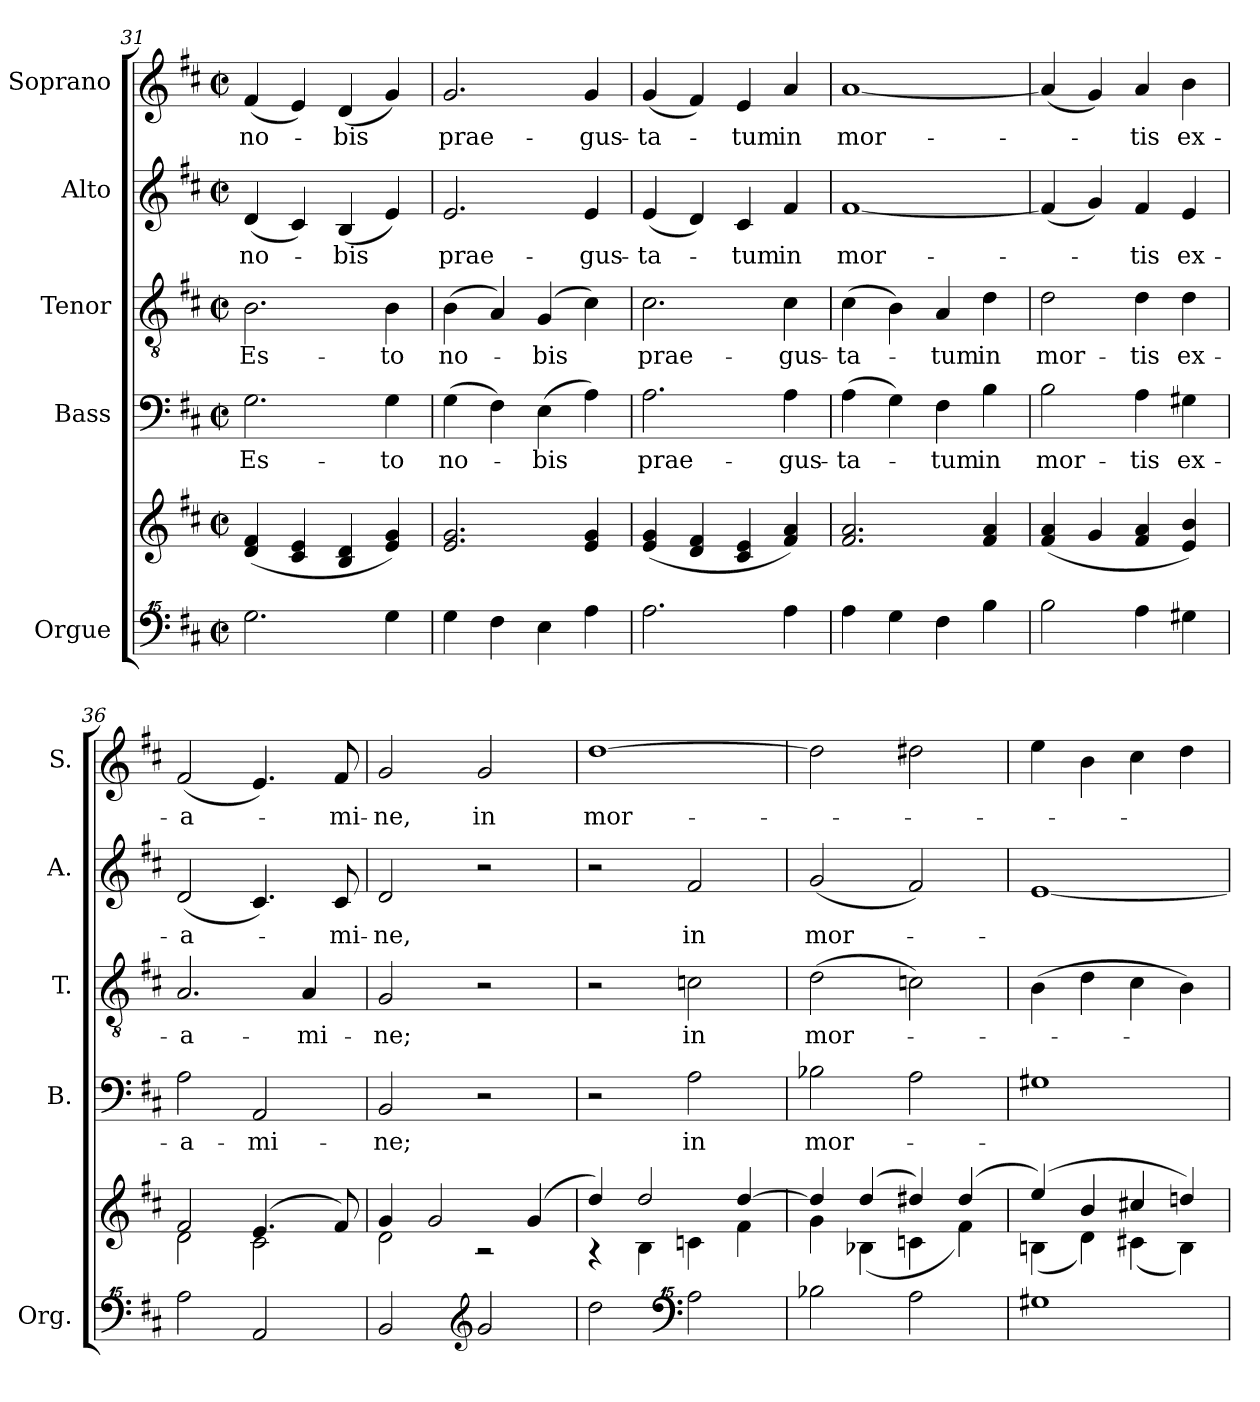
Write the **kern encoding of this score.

**kern	**kern	**kern	**text	**kern	**text	**kern	**text	**kern	**text
*part5	*part5	*part4	*part4	*part3	*part3	*part2	*part2	*part1	*part1
*staff6	*staff5	*staff4	*staff4	*staff3	*staff3	*staff2	*staff2	*staff1	*staff1
*I"Orgue	*	*I"Bass	*	*I"Tenor	*	*I"Alto	*	*I"Soprano	*
*I'Org.	*	*I'B.	*	*I'T.	*	*I'A.	*	*I'S.	*
*clefF^^4	*clefG2	*clefF4	*	*clefGv2	*	*clefG2	*	*clefG2	*
*k[f#c#]	*k[f#c#]	*k[f#c#]	*	*k[f#c#]	*	*k[f#c#]	*	*k[f#c#]	*
*M4/4	*M4/4	*M4/4	*	*M4/4	*	*M4/4	*	*M4/4	*
*met(c|)	*met(c|)	*met(c|)	*	*met(c|)	*	*met(c|)	*	*met(c|)	*
=31	=31	=31	=31	=31	=31	=31	=31	=31	=31
!	!	!	!LO:LY:b	!	!LO:LY:b	!	!LO:LY:b	!	!LO:LY:b
2.gg\	(4d/ 4f#/	2.G\	Es-	2.B\	Es-	(4d/	no-	(4f#/	no-
.	4c#/ 4e/	.	.	.	.	4c#/)	.	4e/)	.
!	!	!	!	!	!	!	!LO:LY:b	!	!LO:LY:b
.	4B/ 4d/	.	.	.	.	(4B/	-bis	(4d/	-bis
!	!	!	!LO:LY:b	!	!LO:LY:b	!	!	!	!
4gg\	4e/ 4g/)	4G\	-to	4B\	-to	4e/)	.	4g/)	.
=32	=32	=32	=32	=32	=32	=32	=32	=32	=32
!	!	!	!LO:LY:b	!	!LO:LY:b	!	!LO:LY:b	!	!LO:LY:b
4gg\	2.e/ 2.g/	(4G\	no-	(4B\	no-	2.e/	prae-	2.g/	prae-
4ff#\	.	4F#\)	.	4A/)	.	.	.	.	.
!	!	!	!LO:LY:b	!	!LO:LY:b	!	!	!	!
4ee\	.	(4E\	-bis	(4G/	-bis	.	.	.	.
!	!	!	!	!	!	!	!LO:LY:b	!	!LO:LY:b
4aa\	4e/ 4g/	4A\)	.	4c#\)	.	4e/	-gus-	4g/	-gus-
!!LO:LB:g=z
=33	=33	=33	=33	=33	=33	=33	=33	=33	=33
!	!	!	!LO:LY:b	!	!LO:LY:b	!	!LO:LY:b	!	!LO:LY:b
2.aa\	(4e/ 4g/	2.A\	prae-	2.c#\	prae-	(4e/	-ta-	(4g/	-ta-
.	4d/ 4f#/	.	.	.	.	4d/)	.	4f#/)	.
!	!	!	!	!	!	!	!LO:LY:b	!	!LO:LY:b
.	4c#/ 4e/	.	.	.	.	4c#/	-tum	4e/	-tum
!	!	!	!LO:LY:b	!	!LO:LY:b	!	!LO:LY:b	!	!LO:LY:b
4aa\	4f#/ 4a/)	4A\	-gus-	4c#\	-gus-	4f#/	in	4a/	in
=34	=34	=34	=34	=34	=34	=34	=34	=34	=34
!	!	!	!LO:LY:b	!	!LO:LY:b	!	!LO:LY:b	!	!LO:LY:b
4aa\	2.f#/ 2.a/	(4A\	-ta-	(4c#\	-ta-	[1f#	mor-	[1a	mor-
4gg\	.	4G\)	.	4B\)	.	.	.	.	.
!	!	!	!LO:LY:b	!	!LO:LY:b	!	!	!	!
4ff#\	.	4F#\	-tum	4A/	-tum	.	.	.	.
!	!	!	!LO:LY:b	!	!LO:LY:b	!	!	!	!
4bb\	4f#/ 4a/	4B\	in	4d\	in	.	.	.	.
=35	=35	=35	=35	=35	=35	=35	=35	=35	=35
!	!	!	!LO:LY:b	!	!LO:LY:b	!	!	!	!
2bb\	(4f#/ 4a/	2B\	mor-	2d\	mor-	(4f#/]	.	(4a/]	.
.	4g/	.	.	.	.	4g/)	.	4g/)	.
!	!	!	!LO:LY:b	!	!LO:LY:b	!	!LO:LY:b	!	!LO:LY:b
4aa\	4f#/ 4a/	4A\	-tis	4d\	-tis	4f#/	-tis	4a/	-tis
!	!	!	!LO:LY:b	!	!LO:LY:b	!	!LO:LY:b	!	!LO:LY:b
4gg#X\	4e/ 4b/)	4G#X\	ex-	4d\	ex-	4e/	ex-	4b\	ex-
=36	=36	=36	=36	=36	=36	=36	=36	=36	=36
*	*^	*	*	*	*	*	*	*	*
!	!	!	!	!LO:LY:b	!	!LO:LY:b	!	!LO:LY:b	!	!LO:LY:b
2aa\	2f#/	2d\	2A\	-a-	2.A/	-a-	(2d/	-a-	(2f#/	-a-
!	!	!	!	!LO:LY:b	!	!	!	!	!	!
2a/	(4.e/	2c#\	2AA/	-mi-	.	.	4.c#/)	.	4.e/)	.
!	!	!	!	!	!	!LO:LY:b	!	!	!	!
.	.	.	.	.	4A/	-mi-	.	.	.	.
!	!	!	!	!	!	!	!	!LO:LY:b	!	!LO:LY:b
.	8f#/)	.	.	.	.	.	8c#/	-mi-	8f#/	-mi-
=37	=37	=37	=37	=37	=37	=37	=37	=37	=37	=37
!	!	!	!	!LO:LY:b	!	!LO:LY:b	!	!LO:LY:b	!	!LO:LY:b
2b/	4g/	2d\	2BB/	-ne;	2G/	-ne;	2d/	-ne,	2g/	-ne,
.	2g/	.	.	.	.	.	.	.	.	.
*clefG2	*	*	*	*	*	*	*	*	*	*
!	!	!	!	!	!	!	!	!	!	!LO:LY:b
2g/	.	2r	2r	.	2r	.	2r	.	2g/	in
.	(4g/	.	.	.	.	.	.	.	.	.
=38	=38	=38	=38	=38	=38	=38	=38	=38	=38	=38
!	!	!	!	!	!	!	!	!	!	!LO:LY:b
2dd\	4dd/)	4r	2r	.	2r	.	2r	.	[1dd	mor-
.	2dd/	4B\	.	.	.	.	.	.	.	.
*clefF^^4	*	*	*	*	*	*	*	*	*	*
!	!	!	!	!LO:LY:b	!	!LO:LY:b	!	!LO:LY:b	!	!
2aa\	.	4cn\	2A\	in	2cn\	in	2f#/	in	.	.
.	[4dd/	4f#\	.	.	.	.	.	.	.	.
!!LO:PB:g=z
=39	=39	=39	=39	=39	=39	=39	=39	=39	=39	=39
!	!	!	!	!LO:LY:b	!	!LO:LY:b	!	!LO:LY:b	!	!
2bb-X\	4dd/]	4g\	2B-X\	mor-	(2d\	mor-	(2g/	mor-	2dd\]	.
.	(4dd/	(4B-X\	.	.	.	.	.	.	.	.
2aa\	4dd#X/)	4cn\	2A\	.	2cn\)	.	2f#/)	.	2dd#X\	.
.	(4dd#/	4f#\)	.	.	.	.	.	.	.	.
=40	=40	=40	=40	=40	=40	=40	=40	=40	=40	=40
1gg#X	(4ee/)	(4Bn\	1G#X	.	(4B\	.	[1e	.	4ee\	.
.	4b/	4d\)	.	.	4d\	.	.	.	4b\	.
.	4cc#X/	(4c#X\	.	.	4c#\	.	.	.	4cc#\	.
.	4ddn/)	4B\)	.	.	4B\)	.	.	.	4dd\	.
*	*v	*v	*	*	*	*	*	*	*	*
=	=	=	=	=	=	=	=	=	=
*-	*-	*-	*-	*-	*-	*-	*-	*-	*-
